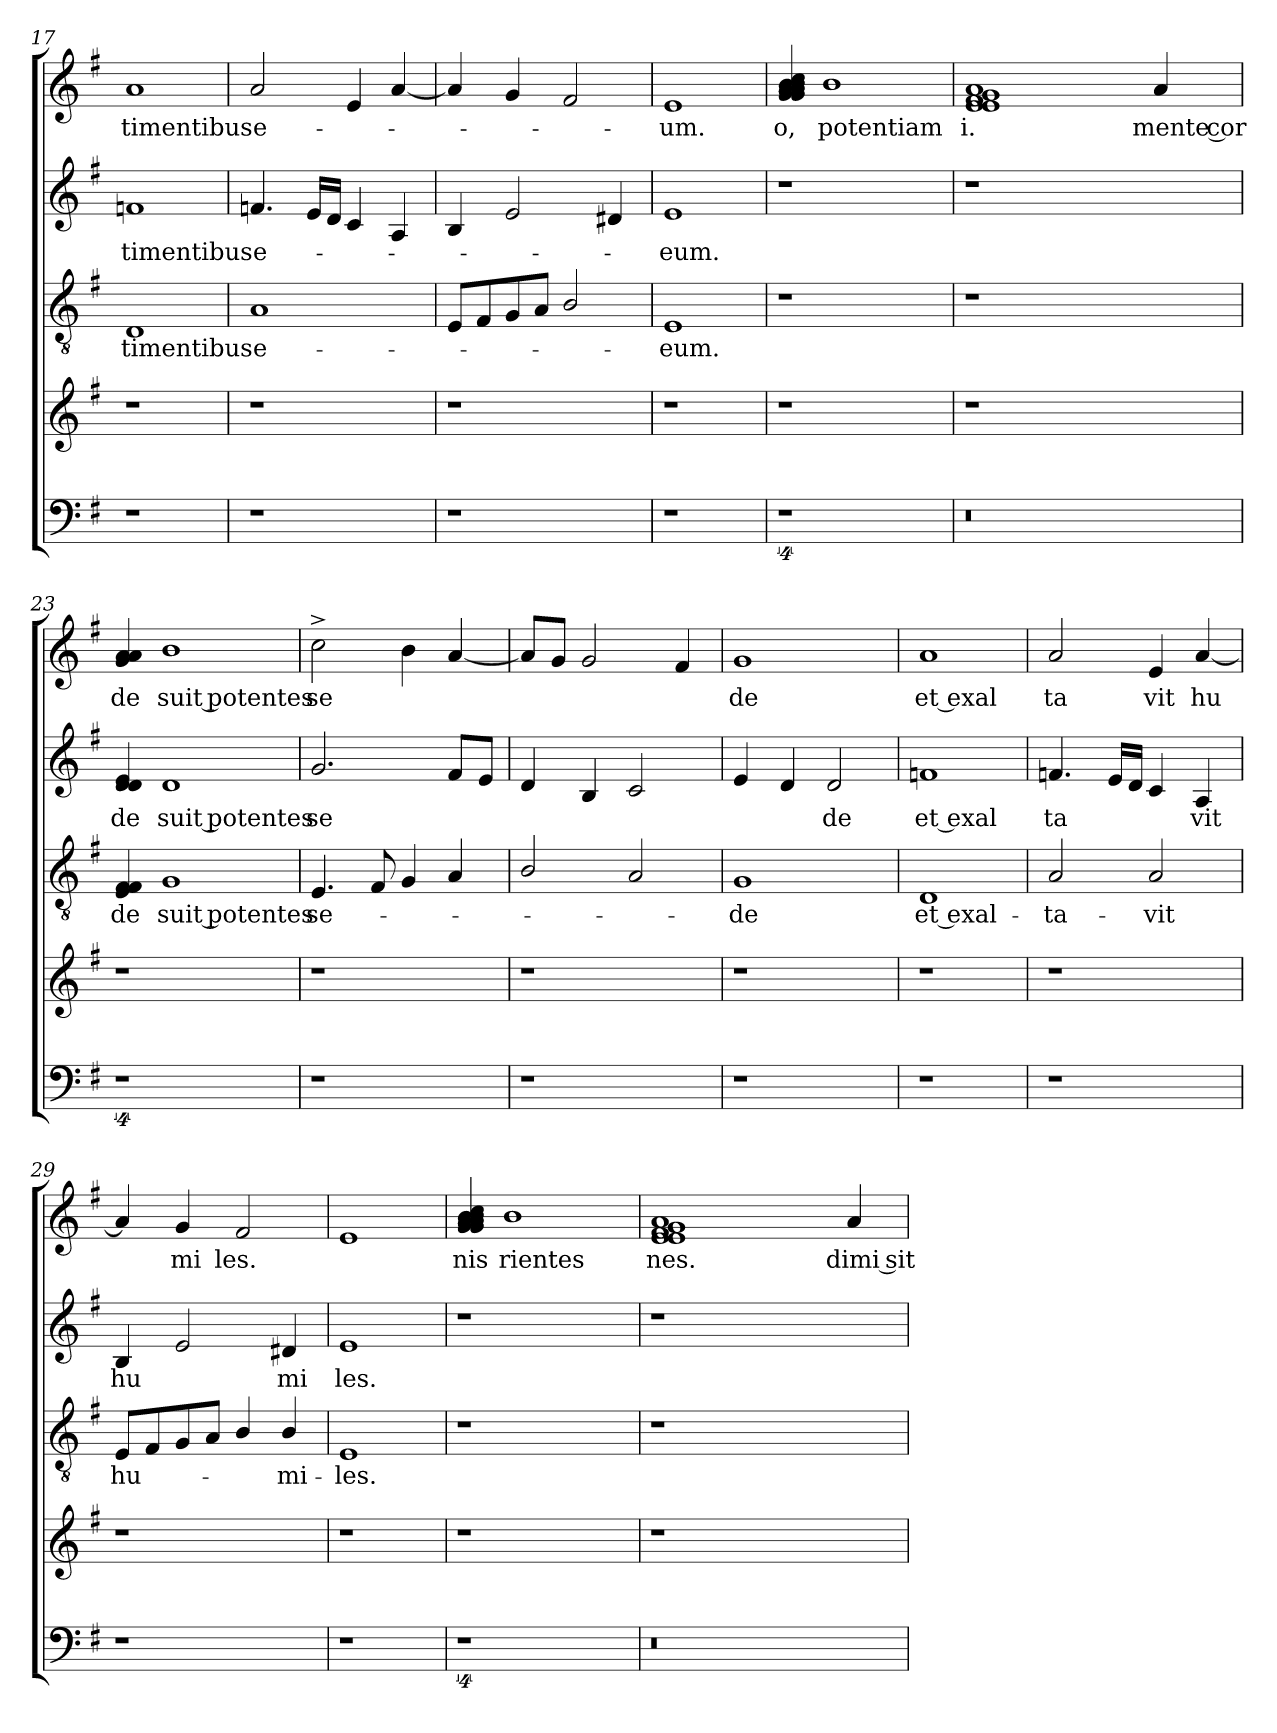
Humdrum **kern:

**kern	**kern	**kern	**text	**kern	**text	**kern	**text
*part4	*part4	*part3	*part3	*part2	*part2	*part1	*part1
*staff5	*staff4	*staff3	*staff3	*staff2	*staff2	*staff1	*staff1
!!LO:LB:g=z
*clefF4	*clefG2	*clefGv2	*	*clefG2	*	*clefG2	*
*k[f#]	*k[f#]	*k[f#]	*	*k[f#]	*	*k[f#]	*
*G:	*G:	*G:	*	*G:	*	*G:	*
=17	=17	=17	=17	=17	=17	=17	=17
!	!	!	!LO:LY:b	!	!LO:LY:b	!	!LO:LY:b
1r	1r	1D	timentibus	1fn	timentibus	1a	timentibus
=18	=18	=18	=18	=18	=18	=18	=18
!	!	!	!LO:LY:b:rj	!	!LO:LY:b:rj	!	!LO:LY:b:rj
1r	1r	1A	e-	4.fn/	e-	2a/	e-
.	.	.	.	16e/LL	.	.	.
.	.	.	.	16d/JJ	.	.	.
.	.	.	.	4c/	.	4e/	.
.	.	.	.	4A/	.	[<4a/	.
=19	=19	=19	=19	=19	=19	=19	=19
1r	1r	8E/L	.	4B/	.	4a/]	.
.	.	8F#/	.	.	.	.	.
.	.	8G/	.	2e/	.	4g/	.
.	.	8A/J	.	.	.	.	.
.	.	2B/	.	.	.	2f#/	.
.	.	.	.	4d#X/	.	.	.
=20	=20	=20	=20	=20	=20	=20	=20
!	!	!	!LO:LY:b	!	!LO:LY:b	!	!LO:LY:b
1r	1r	1E	-eum.	1e	-eum.	1e	-um.
!!LO:LB:g=z
=21	=21	=21	=21	=21	=21	=21	=21
!	!	!	!	!	!	!	!LO:LY:b:rj
4%5r	1r	1r	.	1r	.	(<4g/ 4g/ 4a/ 4a/ 4a/ 4b/ 4b/ 4cc/	o,
!	!	!	!	!	!	!	!LO:LY:b
.	.	.	.	.	.	1b	potentiam
.	4ryy	4ryy	.	4ryy	.	.	.
=22	=22	=22	=22	=22	=22	=22	=22
!	!	!	!	!	!	!	!LO:LY:b
0r	1r	1r	.	1r	.	(<1e 1e 1f# 1g 1a	i.
.	1ryy	1ryy	.	1ryy	.	2.ryy	.
!	!	!	!	!	!	!	!LO:LY:b:rj
.	.	.	.	.	.	4a/	mente cor
!!LO:LB:g=z
=23	=23	=23	=23	=23	=23	=23	=23
!	!	!	!LO:LY:b:rj	!	!LO:LY:b:rj	!	!LO:LY:b:rj
4%5r	1r	4E/ 4F#/ 4F#/	-de	4d/ 4d/ 4e/	de	4g/ 4a/ 4a/	de
!	!	!	!LO:LY:b:rj	!	!LO:LY:b:rj	!	!LO:LY:b:rj
.	.	1G	suit potentes	1d	suit potentes	1b	suit potentes
.	4ryy	.	.	.	.	.	.
=24	=24	=24	=24	=24	=24	=24	=24
!	!	!	!LO:LY:b	!	!LO:LY:b	!	!LO:LY:b
1r	1r	4.E/	se-	2.g/	se	2cc^>\	se
.	.	8F#/	.	.	.	.	.
.	.	4G/	.	.	.	4b\	.
.	.	4A/	.	8f#/L	.	[<4a/	.
.	.	.	.	8e/J	.	.	.
=25	=25	=25	=25	=25	=25	=25	=25
1r	1r	2B/	.	4d/	.	8a/L]	.
.	.	.	.	.	.	8g/J	.
.	.	.	.	4B/	.	2g/	.
.	.	2A/	.	2c/	.	.	.
.	.	.	.	.	.	4f#/	.
=26	=26	=26	=26	=26	=26	=26	=26
!	!	!	!LO:LY:b	!	!	!	!LO:LY:b
1r	1r	1G	-de	4e/	.	1g	de
.	.	.	.	4d/	.	.	.
!	!	!	!	!	!LO:LY:b	!	!
.	.	.	.	2d/	de	.	.
!!LO:LB:g=z
=27	=27	=27	=27	=27	=27	=27	=27
!	!	!	!LO:LY:b:rj	!	!LO:LY:b:rj	!	!LO:LY:b:rj
1r	1r	1D	et exal-	1fn	et exal	1a	et exal
=28	=28	=28	=28	=28	=28	=28	=28
!	!	!	!LO:LY:b:rj	!	!LO:LY:b	!	!LO:LY:b:rj
1r	1r	2A/	-ta-	4.fn/	ta	2a/	ta
.	.	.	.	16e/LL	.	.	.
.	.	.	.	16d/JJ	.	.	.
!	!	!	!LO:LY:b	!	!	!	!LO:LY:b
.	.	2A/	-vit	4c/	.	4e/	vit
!	!	!	!	!	!LO:LY:b	!	!LO:LY:b
.	.	.	.	4A/	vit	[<4a/	hu
=29	=29	=29	=29	=29	=29	=29	=29
!	!	!	!LO:LY:b	!	!LO:LY:b	!	!
1r	1r	8E/L	hu-	4B/	hu	4a/]	.
.	.	8F#/	.	.	.	.	.
!	!	!	!	!	!	!	!LO:LY:b:rj
.	.	8G/	.	2e/	.	4g/	mi
.	.	8A/J	.	.	.	.	.
!	!	!	!	!	!	!	!LO:LY:b
.	.	4B/	.	.	.	2f#/	les.
!	!	!	!LO:LY:b:rj	!	!LO:LY:b:rj	!	!
.	.	4B/	-mi-	4d#X/	mi	.	.
=30	=30	=30	=30	=30	=30	=30	=30
!	!	!	!LO:LY:b	!	!LO:LY:b	!	!
1r	1r	1E	-les.	1e	les.	1e	.
!!LO:PB:g=z
=31	=31	=31	=31	=31	=31	=31	=31
!	!	!	!	!	!	!	!LO:LY:b:rj
4%5r	1r	1r	.	1r	.	(<4g/ 4g/ 4a/ 4a/ 4a/ 4b/ 4b/ 4cc/	nis
!	!	!	!	!	!	!	!LO:LY:b
.	.	.	.	.	.	1b	rientes
.	4ryy	4ryy	.	4ryy	.	.	.
=32	=32	=32	=32	=32	=32	=32	=32
!	!	!	!	!	!	!	!LO:LY:b:rj
0r	1r	1r	.	1r	.	(<1e 1e 1f# 1g 1a	nes.
.	1ryy	1ryy	.	1ryy	.	2.ryy	.
!	!	!	!	!	!	!	!LO:LY:b:rj
.	.	.	.	.	.	4a/	dimi sit
=	=	=	=	=	=	=	=
*-	*-	*-	*-	*-	*-	*-	*-
